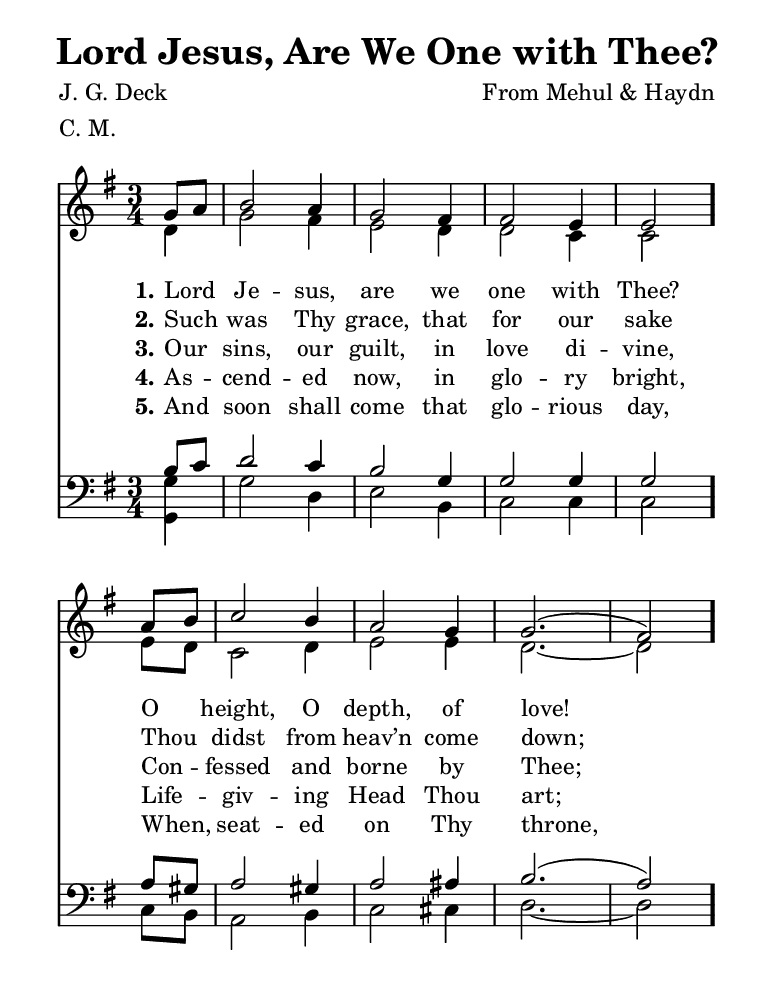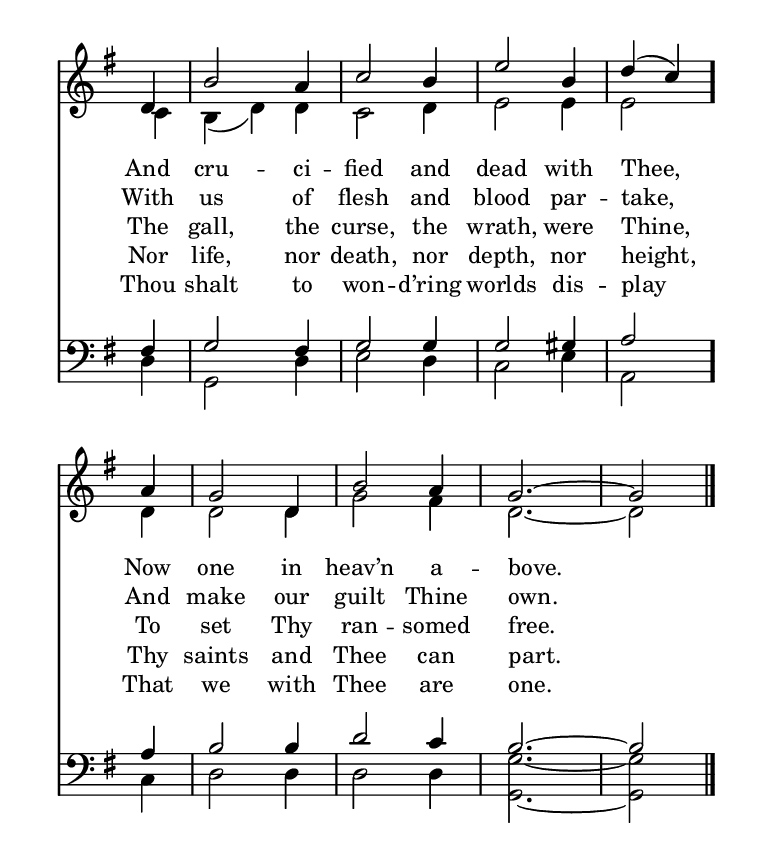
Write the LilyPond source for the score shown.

\include "common/global.ily"
\paper {
  \include "common/paper.ily"
  ragged-bottom = ##t
}

\header{
  hymnnumber = "261"
  title = "Lord Jesus, Are We One with Thee?"
  tunename = "Manoah"
  meter = "C. M."
  poet = "J. G. Deck"
  composer = "From Mehul & Haydn"
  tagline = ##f
}

global = {
  \include "common/overrides.ily"
  \override Staff.TimeSignature.style = #'numbered
  \time 3/4
  \override Score.MetronomeMark.transparent = ##t % hide all fermata changes too
  \tempo 4=120
  \key g \major
  \partial 4
  \autoBeamOff
}

notesSoprano = {
\global
\relative c'' {

  g8[ a] | b2 a4 | g2 fis4 | fis2 e4 | e2
  a8[ b] | c2 b4 | a2 g4 | g2.( | fis2)
  d4 | b'2 a4 | c2 b4 | e2 b4 | d4( c)
  a4 | g2 d4 | b'2 a4 | g2. ~ | g2

  \bar "|."

}
}

notesAlto = {
\global
\relative e' {

  d4 | g2 fis4 | e2 d4 | d2 c4 | c2
  e8[ d] | c2 d4 | e2 e4 | d2. ~ | d2
  c4 | b( d) d | c2 d4 | e2 e4 | e2
  d4 | d2 d4 | g2 fis4 | d2. ~ | d2

}
}

notesTenor = {
\global
\relative a {

  b8[ c] | d2 c4 | b2 g4 | g2 g4 | g2
  a8[ gis] | a2 gis4 | a2 ais4 | b2.( | a2)
  fis4 | g2 fis4 | g2 g4 | g2 gis4 | a2
  a4 | b2 b4 | d2 c4 | b2. ~ | b2

}
}

notesBass = {
\global
\relative f {

  <g g,>4 | g2 d4 | e2 b4 | c2 c4 | c2
  c8[ b] | a2 b4 | c2 cis4 | d2. ~ | d2
  d4 | g,2 d'4 | e2 d4 | c2 e4 | a,2
  c4 | d2 d4 | d2 d4 | <g g,>2. ~ | <g g,>2

}
}

wordsA = \lyricmode {
\set stanza = "1."

Lord Je -- sus, are we one with Thee? \bar "."
O height, O depth, of love! \bar "."
And cru -- ci -- fied and dead with Thee, \bar "."
Now one in heav’n a -- bove. \bar "."

}

wordsB = \lyricmode {
\set stanza = "2."

Such was Thy grace, that for our sake
Thou didst from heav’n come down;
With us of flesh and blood par -- take,
And make our guilt Thine own.

}

wordsC = \lyricmode {
\set stanza = "3."

Our sins, our guilt, in love di -- vine,
Con -- fessed and borne by Thee;
The gall, the curse, the wrath, were Thine,
To set Thy ran -- somed free.

}

wordsD = \lyricmode {
\set stanza = "4."

As -- cend -- ed now, in glo -- ry bright,
Life -- giv -- ing Head Thou art;
Nor life, nor death, nor depth, nor height,
Thy saints and Thee can part.

}

wordsE = \lyricmode {
\set stanza = "5."

And soon shall come that glo -- rious day,
When, seat -- ed on Thy throne,
Thou shalt to won -- d’ring worlds dis -- play
That we with Thee are one.

}

\score {
  \context ChoirStaff <<
    \context Staff = upper <<
      \set ChoirStaff.systemStartDelimiter = #'SystemStartBar
      \context Voice  = sopranos { \voiceOne << \notesSoprano >> }
      \context Voice  = altos { \voiceTwo << \notesAlto >> }
      \context Lyrics = one   \lyricsto sopranos \wordsA
      \context Lyrics = two   \lyricsto sopranos \wordsB
      \context Lyrics = three \lyricsto sopranos \wordsC
      \context Lyrics = four  \lyricsto sopranos \wordsD
      \context Lyrics = five  \lyricsto sopranos \wordsE
    >>
    \context Staff = men <<
      \clef bass
      \context Voice  = tenors { \voiceOne << \notesTenor >> }
      \context Voice  = basses { \voiceTwo << \notesBass >> }
    >>
  >>
  \layout {
    \include "common/layout.ily"
  }
  \midi{
    \include "common/midi.ily"
  }
}

\version "2.19.49"  % necessary for upgrading to future LilyPond versions.

% vi:set et ts=2 sw=2 ai nocindent syntax=lilypond:
